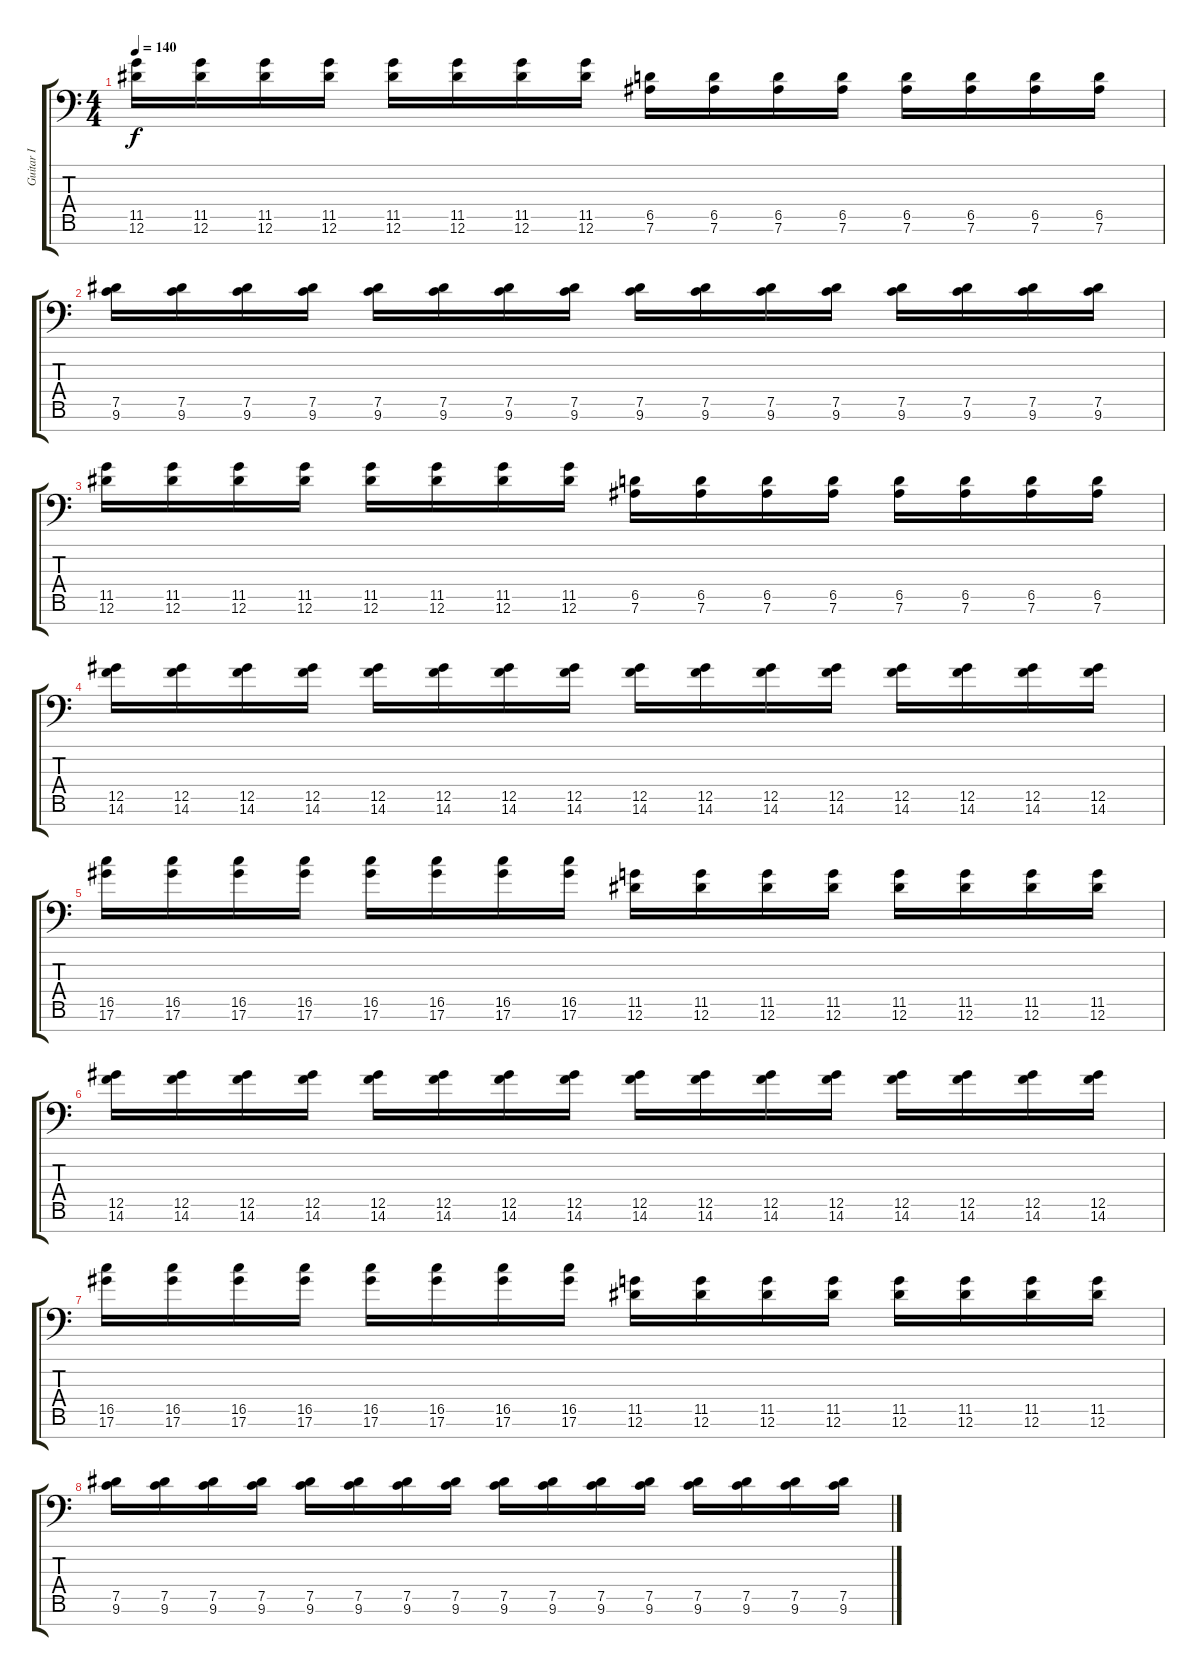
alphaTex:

\track ("Guitar I" "Guitar I") {instrument distortionguitar}
\staff {score tabs}
\tuning (Eb4 Bb3 Gb3 Db3 Ab2 Eb2 Bb1) {hide}
\ts (4 4)
\tempo 140
\clef f4
\ks c
(11.5 12.6).16{dy f} (11.5 12.6).16 (11.5 12.6).16 (11.5 12.6).16 (11.5 12.6).16 (11.5 12.6).16 (11.5 12.6).16 (11.5 12.6).16 (6.5 7.6).16 (6.5 7.6).16 (6.5 7.6).16 (6.5 7.6).16 (6.5 7.6).16 (6.5 7.6).16 (6.5 7.6).16 (6.5 7.6).16 |
(7.5 9.6).16 (7.5 9.6).16 (7.5 9.6).16 (7.5 9.6).16 (7.5 9.6).16 (7.5 9.6).16 (7.5 9.6).16 (7.5 9.6).16 (7.5 9.6).16 (7.5 9.6).16 (7.5 9.6).16 (7.5 9.6).16 (7.5 9.6).16 (7.5 9.6).16 (7.5 9.6).16 (7.5 9.6).16 |
(11.5 12.6).16 (11.5 12.6).16 (11.5 12.6).16 (11.5 12.6).16 (11.5 12.6).16 (11.5 12.6).16 (11.5 12.6).16 (11.5 12.6).16 (6.5 7.6).16 (6.5 7.6).16 (6.5 7.6).16 (6.5 7.6).16 (6.5 7.6).16 (6.5 7.6).16 (6.5 7.6).16 (6.5 7.6).16 |
(12.5 14.6).16 (12.5 14.6).16 (12.5 14.6).16 (12.5 14.6).16 (12.5 14.6).16 (12.5 14.6).16 (12.5 14.6).16 (12.5 14.6).16 (12.5 14.6).16 (12.5 14.6).16 (12.5 14.6).16 (12.5 14.6).16 (12.5 14.6).16 (12.5 14.6).16 (12.5 14.6).16 (12.5 14.6).16 |
(16.5 17.6).16 (16.5 17.6).16 (16.5 17.6).16 (16.5 17.6).16 (16.5 17.6).16 (16.5 17.6).16 (16.5 17.6).16 (16.5 17.6).16 (11.5 12.6).16 (11.5 12.6).16 (11.5 12.6).16 (11.5 12.6).16 (11.5 12.6).16 (11.5 12.6).16 (11.5 12.6).16 (11.5 12.6).16 |
(12.5 14.6).16 (12.5 14.6).16 (12.5 14.6).16 (12.5 14.6).16 (12.5 14.6).16 (12.5 14.6).16 (12.5 14.6).16 (12.5 14.6).16 (12.5 14.6).16 (12.5 14.6).16 (12.5 14.6).16 (12.5 14.6).16 (12.5 14.6).16 (12.5 14.6).16 (12.5 14.6).16 (12.5 14.6).16 |
(16.5 17.6).16 (16.5 17.6).16 (16.5 17.6).16 (16.5 17.6).16 (16.5 17.6).16 (16.5 17.6).16 (16.5 17.6).16 (16.5 17.6).16 (11.5 12.6).16 (11.5 12.6).16 (11.5 12.6).16 (11.5 12.6).16 (11.5 12.6).16 (11.5 12.6).16 (11.5 12.6).16 (11.5 12.6).16 |
(7.5 9.6).16 (7.5 9.6).16 (7.5 9.6).16 (7.5 9.6).16 (7.5 9.6).16 (7.5 9.6).16 (7.5 9.6).16 (7.5 9.6).16 (7.5 9.6).16 (7.5 9.6).16 (7.5 9.6).16 (7.5 9.6).16 (7.5 9.6).16 (7.5 9.6).16 (7.5 9.6).16 (7.5 9.6).16
